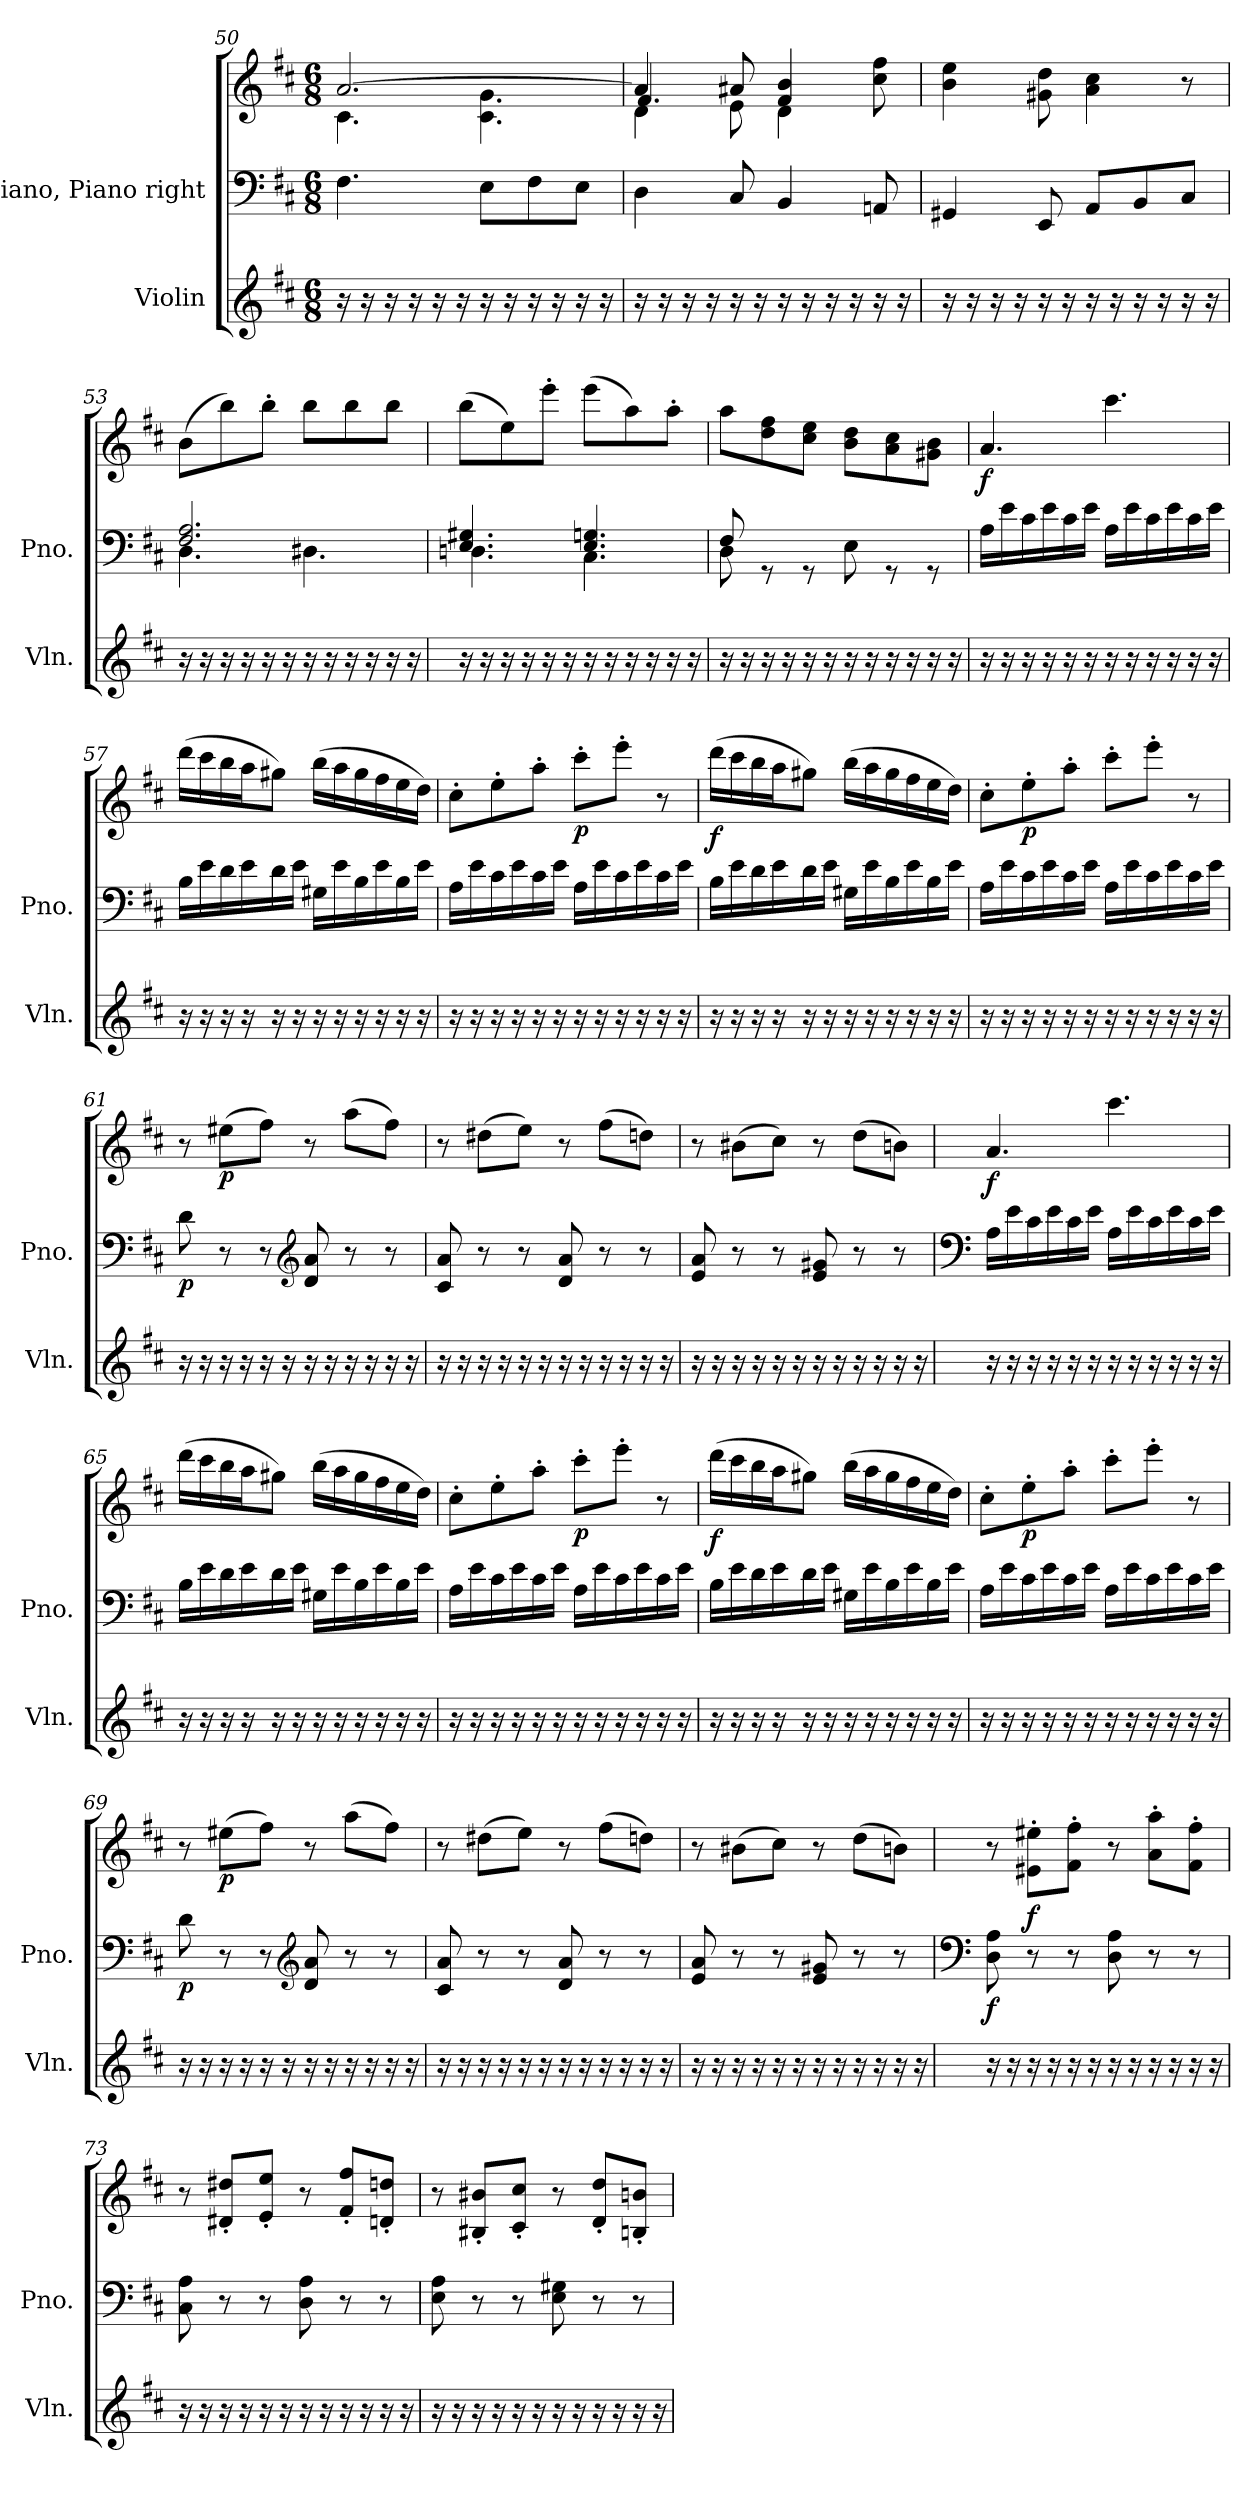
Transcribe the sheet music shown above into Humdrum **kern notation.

**kern	**kern	**kern	**dynam
*part2	*part1	*part1	*part1
*staff3	*staff2	*staff1	*staff1/2
*I"Violin	*I"Piano, Piano right	*	*
*I'Vln.	*I'Pno.	*	*
*clefG2	*clefF4	*clefG2	*
*k[f#c#]	*k[f#c#]	*k[f#c#]	*
*M6/8	*M6/8	*M6/8	*
=50	=50	=50	=50
*	*	*^	*
16r	4.F#\	[2.a/	4.c#\	.
16r	.	.	.	.
16r	.	.	.	.
16r	.	.	.	.
16r	.	.	.	.
16r	.	.	.	.
16r	8E\L	.	4.c#\ 4.g\	.
16r	.	.	.	.
16r	8F#\	.	.	.
16r	.	.	.	.
16r	8E\J	.	.	.
16r	.	.	.	.
!!LO:LB:g=z
=51	=51	=51	=51	=51
*	*	*	*^	*
16r	4D\	4a/]	4d\	4.f#/	.
16r	.	.	.	.	.
16r	.	.	.	.	.
16r	.	.	.	.	.
16r	8C#/	8a#X/	8e\	.	.
16r	.	.	.	.	.
16r	4BB/	4f#/ 4b/	4d\	4.ryy	.
16r	.	.	.	.	.
16r	.	.	.	.	.
16r	.	.	.	.	.
16r	8AAn/	8cc#\ 8ff#\	8ryy	.	.
16r	.	.	.	.	.
*	*	*v	*v	*v	*
=52	=52	=52	=52
16r	4GG#X/	4b\ 4ee\	.
16r	.	.	.
16r	.	.	.
16r	.	.	.
16r	8EE/	8g#X\ 8dd\	.
16r	.	.	.
16r	8AA/L	4a\ 4cc#\	.
16r	.	.	.
16r	8BB/	.	.
16r	.	.	.
16r	8C#/J	8r	.
16r	.	.	.
=53	=53	=53	=53
*	*^	*	*
16r	2.F#/ 2.A/	4.D\	(>8b\L	.
16r	.	.	.	.
16r	.	.	8bb\)	.
16r	.	.	.	.
16r	.	.	8bb'\J	.
16r	.	.	.	.
16r	.	4.D#X\	8bb\L	.
16r	.	.	.	.
16r	.	.	8bb\	.
16r	.	.	.	.
16r	.	.	8bb\J	.
16r	.	.	.	.
!!LO:PB:g=z
=54	=54	=54	=54	=54
16r	4.E/ 4.G#X/	4.Dn\	(>8bb\L	.
16r	.	.	.	.
16r	.	.	8ee\)	.
16r	.	.	.	.
16r	.	.	8eee'\J	.
16r	.	.	.	.
16r	4.E/ 4.Gn/	4.C#\	(>8eee\L	.
16r	.	.	.	.
16r	.	.	8aa\)	.
16r	.	.	.	.
16r	.	.	8aa'\J	.
16r	.	.	.	.
=55	=55	=55	=55	=55
16r	8F#/	8D\	8aa\L	.
16r	.	.	.	.
16r	8rGG	2ryy	8dd\ 8ff#\	.
16r	.	.	.	.
16r	8rGG	.	8cc#\ 8ee\J	.
16r	.	.	.	.
16r	8E\	.	8b\ 8dd\L	.
16r	.	.	.	.
16r	8rGG	.	8a\ 8cc#\	.
16r	.	.	.	.
16r	8rGG	8ryy	8g#X\ 8b\J	.
16r	.	.	.	.
*	*v	*v	*	*
=56	=56	=56	=56
!	!	!	!LO:DY:b
16r	16A\LL	4.a/	f
16r	16e\	.	.
16r	16c#\	.	.
16r	16e\	.	.
16r	16c#\	.	.
16r	16e\JJ	.	.
16r	16A\LL	4.ccc#\	.
16r	16e\	.	.
16r	16c#\	.	.
16r	16e\	.	.
16r	16c#\	.	.
16r	16e\JJ	.	.
!!LO:LB:g=z
=57	=57	=57	=57
16r	16B\LL	(>16ddd\LL	.
16r	16e\	16ccc#\	.
16r	16d\	16bb\	.
16r	16e\	16aa\J	.
16r	16d\	8gg#X\J)	.
16r	16e\JJ	.	.
16r	16G#X\LL	(>16bb\LL	.
16r	16e\	16aa\	.
16r	16B\	16gg#\	.
16r	16e\	16ff#\	.
16r	16B\	16ee\	.
16r	16e\JJ	16dd\JJ)	.
=58	=58	=58	=58
16r	16A\LL	8cc#'\L	.
16r	16e\	.	.
16r	16c#\	8ee'\	.
16r	16e\	.	.
16r	16c#\	8aa'\J	.
16r	16e\JJ	.	.
!	!	!	!LO:DY:b
16r	16A\LL	8ccc#'\L	p
16r	16e\	.	.
16r	16c#\	8eee'\J	.
16r	16e\	.	.
16r	16c#\	8r	.
16r	16e\JJ	.	.
!!LO:LB:g=z
=59	=59	=59	=59
!	!	!	!LO:DY:b
16r	16B\LL	(>16ddd\LL	f
16r	16e\	16ccc#\	.
16r	16d\	16bb\	.
16r	16e\	16aa\J	.
16r	16d\	8gg#X\J)	.
16r	16e\JJ	.	.
16r	16G#X\LL	(>16bb\LL	.
16r	16e\	16aa\	.
16r	16B\	16gg#\	.
16r	16e\	16ff#\	.
16r	16B\	16ee\	.
16r	16e\JJ	16dd\JJ)	.
=60	=60	=60	=60
16r	16A\LL	8cc#'\L	.
16r	16e\	.	.
!	!	!	!LO:DY:b
16r	16c#\	8ee'\	p
16r	16e\	.	.
16r	16c#\	8aa'\J	.
16r	16e\JJ	.	.
16r	16A\LL	8ccc#'\L	.
16r	16e\	.	.
16r	16c#\	8eee'\J	.
16r	16e\	.	.
16r	16c#\	8r	.
16r	16e\JJ	.	.
=61	=61	=61	=61
!	!	!	!LO:DY:b=2
16r	8d\	8r	p
16r	.	.	.
!	!	!	!LO:DY:b
16r	8r	(>8ee#X\L	p
16r	.	.	.
16r	8r	8ff#\J)	.
16r	.	.	.
*	*clefG2	*	*
16r	8d/ 8a/	8r	.
16r	.	.	.
16r	8r	(>8aa\L	.
16r	.	.	.
16r	8r	8ff#\J)	.
16r	.	.	.
!!LO:PB:g=z
=62	=62	=62	=62
16r	8c#/ 8a/	8r	.
16r	.	.	.
16r	8r	(>8dd#X\L	.
16r	.	.	.
16r	8r	8ee\J)	.
16r	.	.	.
16r	8d/ 8a/	8r	.
16r	.	.	.
16r	8r	(>8ff#\L	.
16r	.	.	.
16r	8r	8ddn\J)	.
16r	.	.	.
=63	=63	=63	=63
16r	8e/ 8a/	8r	.
16r	.	.	.
16r	8r	(>8b#X\L	.
16r	.	.	.
16r	8r	8cc#\J)	.
16r	.	.	.
16r	8e/ 8g#X/	8r	.
16r	.	.	.
16r	8r	(>8dd\L	.
16r	.	.	.
16r	8r	8bn\J)	.
16r	.	.	.
=64	=64	=64	=64
*	*clefF4	*	*
!	!	!	!LO:DY:b
16r	16A\LL	4.a/	f
16r	16e\	.	.
16r	16c#\	.	.
16r	16e\	.	.
16r	16c#\	.	.
16r	16e\JJ	.	.
16r	16A\LL	4.ccc#\	.
16r	16e\	.	.
16r	16c#\	.	.
16r	16e\	.	.
16r	16c#\	.	.
16r	16e\JJ	.	.
!!LO:LB:g=z
=65	=65	=65	=65
16r	16B\LL	(>16ddd\LL	.
16r	16e\	16ccc#\	.
16r	16d\	16bb\	.
16r	16e\	16aa\J	.
16r	16d\	8gg#X\J)	.
16r	16e\JJ	.	.
16r	16G#X\LL	(>16bb\LL	.
16r	16e\	16aa\	.
16r	16B\	16gg#\	.
16r	16e\	16ff#\	.
16r	16B\	16ee\	.
16r	16e\JJ	16dd\JJ)	.
=66	=66	=66	=66
16r	16A\LL	8cc#'\L	.
16r	16e\	.	.
16r	16c#\	8ee'\	.
16r	16e\	.	.
16r	16c#\	8aa'\J	.
16r	16e\JJ	.	.
!	!	!	!LO:DY:b
16r	16A\LL	8ccc#'\L	p
16r	16e\	.	.
16r	16c#\	8eee'\J	.
16r	16e\	.	.
16r	16c#\	8r	.
16r	16e\JJ	.	.
!!LO:LB:g=z
=67	=67	=67	=67
!	!	!	!LO:DY:b
16r	16B\LL	(>16ddd\LL	f
16r	16e\	16ccc#\	.
16r	16d\	16bb\	.
16r	16e\	16aa\J	.
16r	16d\	8gg#X\J)	.
16r	16e\JJ	.	.
16r	16G#X\LL	(>16bb\LL	.
16r	16e\	16aa\	.
16r	16B\	16gg#\	.
16r	16e\	16ff#\	.
16r	16B\	16ee\	.
16r	16e\JJ	16dd\JJ)	.
=68	=68	=68	=68
16r	16A\LL	8cc#'\L	.
16r	16e\	.	.
!	!	!	!LO:DY:b
16r	16c#\	8ee'\	p
16r	16e\	.	.
16r	16c#\	8aa'\J	.
16r	16e\JJ	.	.
16r	16A\LL	8ccc#'\L	.
16r	16e\	.	.
16r	16c#\	8eee'\J	.
16r	16e\	.	.
16r	16c#\	8r	.
16r	16e\JJ	.	.
=69	=69	=69	=69
!	!	!	!LO:DY:b=2
16r	8d\	8r	p
16r	.	.	.
!	!	!	!LO:DY:b
16r	8r	(>8ee#X\L	p
16r	.	.	.
16r	8r	8ff#\J)	.
16r	.	.	.
*	*clefG2	*	*
16r	8d/ 8a/	8r	.
16r	.	.	.
16r	8r	(>8aa\L	.
16r	.	.	.
16r	8r	8ff#\J)	.
16r	.	.	.
!!LO:PB:g=z
=70	=70	=70	=70
16r	8c#/ 8a/	8r	.
16r	.	.	.
16r	8r	(>8dd#X\L	.
16r	.	.	.
16r	8r	8ee\J)	.
16r	.	.	.
16r	8d/ 8a/	8r	.
16r	.	.	.
16r	8r	(>8ff#\L	.
16r	.	.	.
16r	8r	8ddn\J)	.
16r	.	.	.
=71	=71	=71	=71
16r	8e/ 8a/	8r	.
16r	.	.	.
16r	8r	(>8b#X\L	.
16r	.	.	.
16r	8r	8cc#\J)	.
16r	.	.	.
16r	8e/ 8g#X/	8r	.
16r	.	.	.
16r	8r	(>8dd\L	.
16r	.	.	.
16r	8r	8bn\J)	.
16r	.	.	.
=72	=72	=72	=72
*	*clefF4	*	*
!	!	!	!LO:DY:b=2
16r	8D\ 8A\	8r	f
16r	.	.	.
!	!	!	!LO:DY:a=2
16r	8r	8e#X\' 8ee#X\'L	f
16r	.	.	.
16r	8r	8f#\' 8ff#\'J	.
16r	.	.	.
16r	8D\ 8A\	8r	.
16r	.	.	.
16r	8r	8a\' 8aa\'L	.
16r	.	.	.
16r	8r	8f#\' 8ff#\'J	.
16r	.	.	.
!!LO:LB:g=z
=73	=73	=73	=73
16r	8C#\ 8A\	8r	.
16r	.	.	.
16r	8r	8d#X/' 8dd#X/'L	.
16r	.	.	.
16r	8r	8e/' 8ee/'J	.
16r	.	.	.
16r	8D\ 8A\	8r	.
16r	.	.	.
16r	8r	8f#/' 8ff#/'L	.
16r	.	.	.
16r	8r	8dn/' 8ddn/'J	.
16r	.	.	.
=74	=74	=74	=74
16r	8E\ 8A\	8r	.
16r	.	.	.
16r	8r	8B#X/' 8b#X/'L	.
16r	.	.	.
16r	8r	8c#/' 8cc#/'J	.
16r	.	.	.
16r	8E\ 8G#X\	8r	.
16r	.	.	.
16r	8r	8d/' 8dd/'L	.
16r	.	.	.
16r	8r	8Bn/' 8bn/'J	.
16r	.	.	.
=	=	=	=
*-	*-	*-	*-
